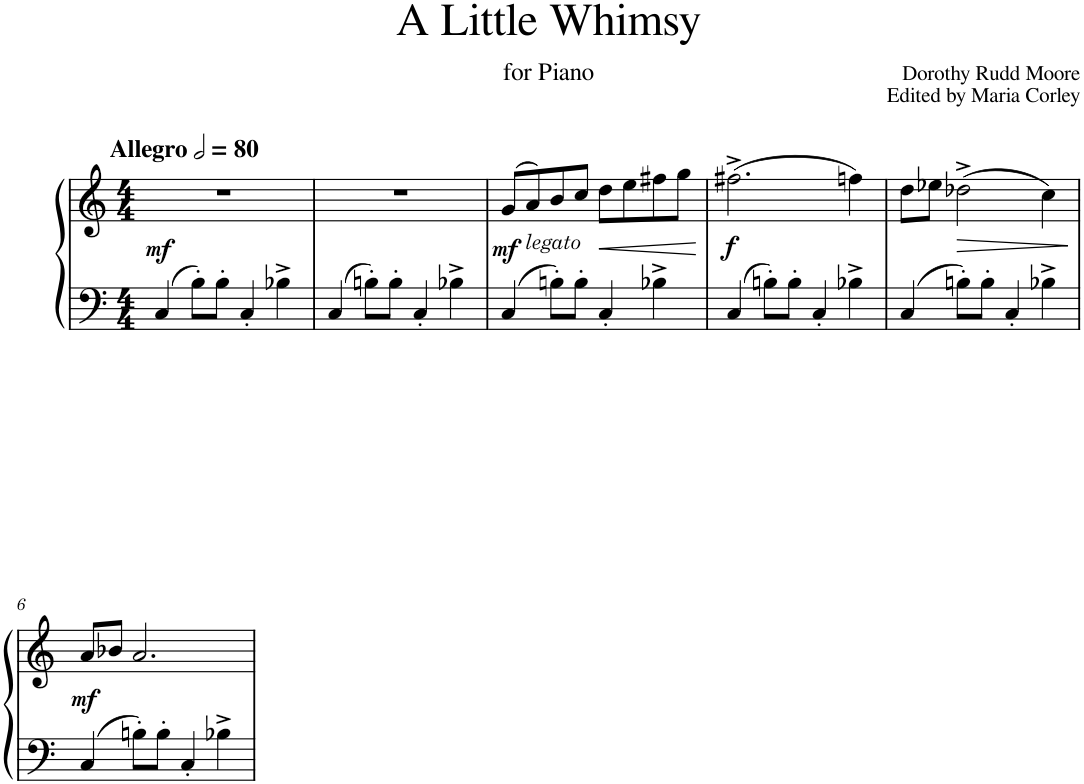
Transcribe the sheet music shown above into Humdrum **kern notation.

**kern	**kern	**dynam
*part1	*part1	*part1
*staff2	*staff1	*staff1/2
*I"Piano	*	*
*I'Pno.	*	*
*clefF4	*clefG2	*
*k[]	*k[]	*
*M4/4	*M4/4	*
*MM160	*MM160	*
=1	=1	=1
!	!LO:TX:a:B:t=Allegro	!
!	!	!LO:DY:b
4C/	1r	mf
8B'\L	.	.
8B'\J	.	.
4C'/	.	.
4B-X^\	.	.
=2	=2	=2
4C/	1r	.
8Bn'\L	.	.
8B'\J	.	.
4C'/	.	.
4B-X^\	.	.
=3	=3	=3
!	!	!LO:DY:b
4C/	(>8g/L	mf
!	!LO:TX:b:i:t=legato	!
.	8a/)	.
8Bn'\L	8b/	.
8B'\J	8cc/J	.
!	!	!LO:HP:b
4C'/	8dd\L	<
.	8ee\	.
4B-X^\	8ff#X\	.
.	8gg\J	.
.	.	[
=4	=4	=4
!	!	!LO:DY:b
4C/	(2.ff#X^\	f
8Bn'\L	.	.
8B'\J	.	.
4C'/	.	.
4B-X^\	4ffn\)	.
=5	=5	=5
4C/	8dd\L	.
.	8ee-X\J	.
!	!	!LO:HP:b
8Bn'\L	(2dd-X^\	>
8B'\J	.	.
4C'/	.	.
4B-X^\	4cc\)	.
.	.	]
!!LO:LB:g=z
=6	=6	=6
!	!	!LO:DY:b
4C/	8a/L	mf
.	8b-X/J	.
8Bn'\L	2.a/	.
8B'\J	.	.
4C'/	.	.
4B-X^\	.	.
=	=	=
*-	*-	*-
